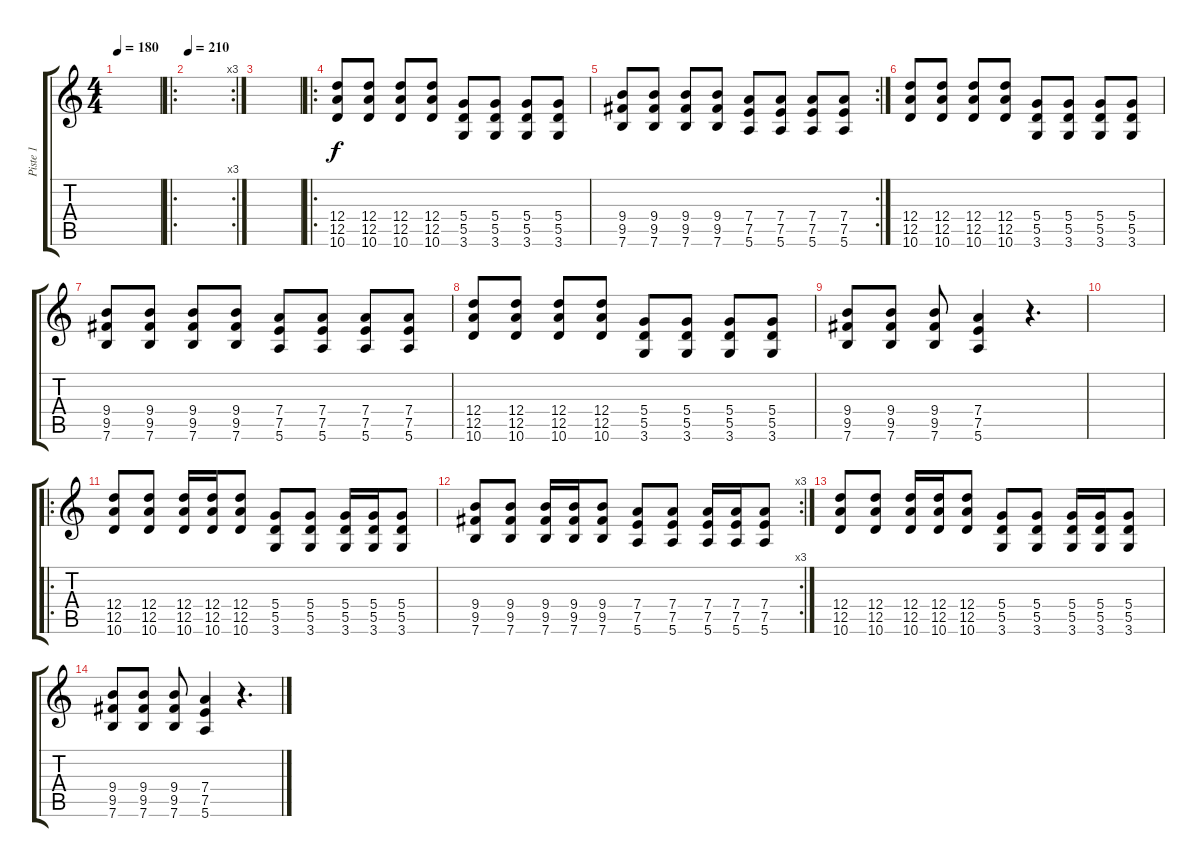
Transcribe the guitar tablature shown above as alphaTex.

\track ("Piste 1" "Piste 1") {instrument distortionguitar}
\staff {score tabs}
\tuning (E4 B3 G3 D3 A2 E2) {hide}
\ts (4 4)
\tempo 180
\clef g2
\ks c
|
\ro
\rc 3
\tempo 210
|
|
\ro
(12.4 12.5 10.6).8 (12.4 12.5 10.6).8 (12.4 12.5 10.6).8 (12.4 12.5 10.6).8 (5.4 5.5 3.6).8 (5.4 5.5 3.6).8 (5.4 5.5 3.6).8 (5.4 5.5 3.6).8 |
\rc 2
(9.4 9.5 7.6).8 (9.4 9.5 7.6).8 (9.4 9.5 7.6).8 (9.4 9.5 7.6).8 (7.4 7.5 5.6).8 (7.4 7.5 5.6).8 (7.4 7.5 5.6).8 (7.4 7.5 5.6).8 |
(12.4 12.5 10.6).8 (12.4 12.5 10.6).8 (12.4 12.5 10.6).8 (12.4 12.5 10.6).8 (5.4 5.5 3.6).8 (5.4 5.5 3.6).8 (5.4 5.5 3.6).8 (5.4 5.5 3.6).8 |
(9.4 9.5 7.6).8 (9.4 9.5 7.6).8 (9.4 9.5 7.6).8 (9.4 9.5 7.6).8 (7.4 7.5 5.6).8 (7.4 7.5 5.6).8 (7.4 7.5 5.6).8 (7.4 7.5 5.6).8 |
(12.4 12.5 10.6).8 (12.4 12.5 10.6).8 (12.4 12.5 10.6).8 (12.4 12.5 10.6).8 (5.4 5.5 3.6).8 (5.4 5.5 3.6).8 (5.4 5.5 3.6).8 (5.4 5.5 3.6).8 |
(9.4 9.5 7.6).8 (9.4 9.5 7.6).8 (9.4 9.5 7.6).8 (7.4 7.5 5.6).4 r.4{d} |
|
\ro
(12.4 12.5 10.6).8 (12.4 12.5 10.6).8 (12.4 12.5 10.6).16 (12.4 12.5 10.6).16 (12.4 12.5 10.6).8 (5.4 5.5 3.6).8 (5.4 5.5 3.6).8 (5.4 5.5 3.6).16 (5.4 5.5 3.6).16 (5.4 5.5 3.6).8 |
\rc 3
(9.4 9.5 7.6).8 (9.4 9.5 7.6).8 (9.4 9.5 7.6).16 (9.4 9.5 7.6).16 (9.4 9.5 7.6).8 (7.4 7.5 5.6).8 (7.4 7.5 5.6).8 (7.4 7.5 5.6).16 (7.4 7.5 5.6).16 (7.4 7.5 5.6).8 |
(12.4 12.5 10.6).8 (12.4 12.5 10.6).8 (12.4 12.5 10.6).16 (12.4 12.5 10.6).16 (12.4 12.5 10.6).8 (5.4 5.5 3.6).8 (5.4 5.5 3.6).8 (5.4 5.5 3.6).16 (5.4 5.5 3.6).16 (5.4 5.5 3.6).8 |
(9.4 9.5 7.6).8 (9.4 9.5 7.6).8 (9.4 9.5 7.6).8 (7.4 7.5 5.6).4 r.4{d}
